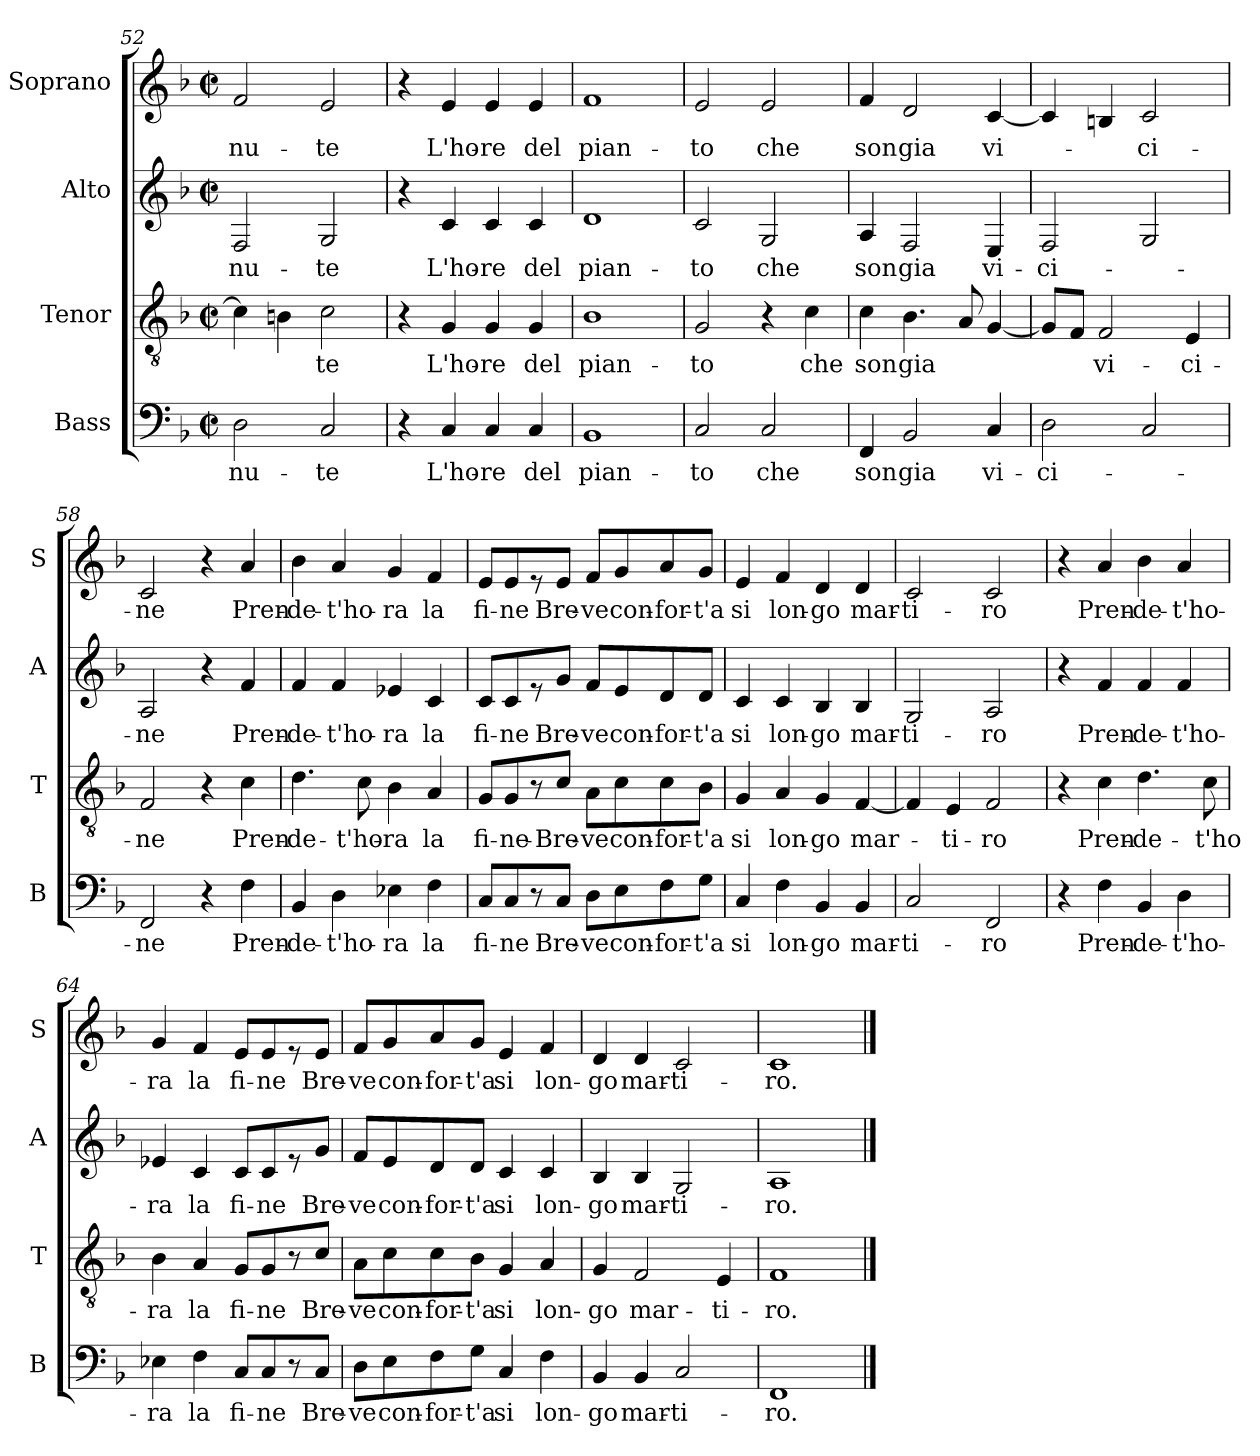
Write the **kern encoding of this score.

**kern	**text	**kern	**text	**kern	**text	**kern	**text
*part4	*part4	*part3	*part3	*part2	*part2	*part1	*part1
*staff4	*staff4	*staff3	*staff3	*staff2	*staff2	*staff1	*staff1
*I"Bass	*	*I"Tenor	*	*I"Alto	*	*I"Soprano	*
*I'B	*	*I'T	*	*I'A	*	*I'S	*
*clefF4	*	*clefGv2	*	*clefG2	*	*clefG2	*
*k[b-]	*	*k[b-]	*	*k[b-]	*	*k[b-]	*
*F:	*	*F:	*	*F:	*	*F:	*
*M2/2	*	*M2/2	*	*M2/2	*	*M2/2	*
*met(c|)	*	*met(c|)	*	*met(c|)	*	*met(c|)	*
=52	=52	=52	=52	=52	=52	=52	=52
2D\	-nu-	4c\]	.	2F/	-nu-	2f/	-nu-
.	.	4Bn\	.	.	.	.	.
2C/	-te	2c\	-te	2G/	-te	2e/	-te
=53	=53	=53	=53	=53	=53	=53	=53
4r	.	4r	.	4r	.	4r	.
4C/	L'ho-	4G/	L'ho-	4c/	L'ho-	4e/	L'ho-
4C/	-re	4G/	-re	4c/	-re	4e/	-re
4C/	del	4G/	del	4c/	del	4e/	del
=54	=54	=54	=54	=54	=54	=54	=54
1BB-	pian-	1B-	pian-	1d	pian-	1f	pian-
=55	=55	=55	=55	=55	=55	=55	=55
2C/	-to	2G/	-to	2c/	-to	2e/	-to
2C/	che	4r	.	2G/	che	2e/	che
.	.	4c\	che	.	.	.	.
=56	=56	=56	=56	=56	=56	=56	=56
4FF/	son	4c\	son	4A/	son	4f/	son
2BB-/	gia	4.B-\	gia	2F/	gia	2d/	gia
.	.	8A/	.	.	.	.	.
4C/	vi-	[4G/	.	4E/	vi-	[4c/	vi-
=57	=57	=57	=57	=57	=57	=57	=57
2D\	-ci-	8G/L]	.	2F/	-ci-	4c/]	.
.	.	8F/J	.	.	.	.	.
.	.	2F/	vi-	.	.	4Bn/	.
2C/	.	.	.	2G/	.	2c/	-ci-
.	.	4E/	-ci-	.	.	.	.
!!LO:PB:g=z
=58	=58	=58	=58	=58	=58	=58	=58
2FF/	-ne	2F/	-ne	2A/	-ne	2c/	-ne
4r	.	4r	.	4r	.	4r	.
4F\	Pren-	4c\	Pren-	4f/	Pren-	4a/	Pren-
=59	=59	=59	=59	=59	=59	=59	=59
4BB-/	-de-	4.d\	-de-	4f/	-de-	4b-\	-de-
4D\	-t'ho-	.	.	4f/	-t'ho-	4a/	-t'ho-
.	.	8c\	-t'ho-	.	.	.	.
4E-X\	-ra	4B-\	-ra	4e-X/	-ra	4g/	-ra
4F\	la	4A/	la	4c/	la	4f/	la
=60	=60	=60	=60	=60	=60	=60	=60
8C/L	fi-	8G/L	fi-	8c/L	fi-	8e/L	fi-
8C/	-ne	8G/	-ne-	8c/	-ne	8e/	-ne
8r	.	8r	.	8r	.	8r	.
8C/J	Bre-	8c/J	-Bre-	8g/J	Bre-	8e/J	Bre-
8D\L	-ve	8A\L	-ve	8f/L	-ve	8f/L	-ve
8E\	con-	8c\	con-	8e/	con-	8g/	con-
8F\	-for-	8c\	-for-	8d/	-for-	8a/	-for-
8G\J	-t'a	8B-\J	-t'a	8d/J	-t'a	8g/J	-t'a
=61	=61	=61	=61	=61	=61	=61	=61
4C/	si	4G/	si	4c/	si	4e/	si
4F\	lon-	4A/	lon-	4c/	lon-	4f/	lon-
4BB-/	-go	4G/	-go	4B-/	-go	4d/	-go
4BB-/	mar-	[4F/	mar-	4B-/	mar-	4d/	mar-
=62	=62	=62	=62	=62	=62	=62	=62
2C/	-ti-	4F/]	.	2G/	-ti-	2c/	-ti-
.	.	4E/	-ti-	.	.	.	.
2FF/	-ro	2F/	-ro	2A/	-ro	2c/	-ro
=63	=63	=63	=63	=63	=63	=63	=63
4r	.	4r	.	4r	.	4r	.
4F\	Pren-	4c\	Pren-	4f/	Pren-	4a/	Pren-
4BB-/	-de-	4.d\	-de-	4f/	-de-	4b-\	-de-
4D\	-t'ho-	.	.	4f/	-t'ho-	4a/	-t'ho-
.	.	8c\	-t'ho-	.	.	.	.
!!LO:LB:g=z
=64	=64	=64	=64	=64	=64	=64	=64
4E-X\	-ra	4B-\	-ra	4e-X/	-ra	4g/	-ra
4F\	la	4A/	la	4c/	la	4f/	la
8C/L	fi-	8G/L	fi-	8c/L	fi-	8e/L	fi-
8C/	-ne	8G/	-ne	8c/	-ne	8e/	-ne
8r	.	8r	.	8r	.	8r	.
8C/J	Bre-	8c/J	Bre-	8g/J	Bre-	8e/J	Bre-
=65	=65	=65	=65	=65	=65	=65	=65
8D\L	-ve	8A\L	-ve	8f/L	-ve	8f/L	-ve
8E\	con-	8c\	con-	8e/	con-	8g/	con-
8F\	-for-	8c\	-for-	8d/	-for-	8a/	-for-
8G\J	-t'a	8B-\J	-t'a	8d/J	-t'a	8g/J	-t'a
4C/	si	4G/	si	4c/	si	4e/	si
4F\	lon-	4A/	lon-	4c/	lon-	4f/	lon-
=66	=66	=66	=66	=66	=66	=66	=66
4BB-/	-go	4G/	-go	4B-/	-go	4d/	-go
4BB-/	mar-	2F/	mar-	4B-/	mar-	4d/	mar-
2C/	-ti-	.	.	2G/	-ti-	2c/	-ti-
.	.	4E/	-ti-	.	.	.	.
=67	=67	=67	=67	=67	=67	=67	=67
1FF	-ro.	1F	-ro.	1A	-ro.	1c	-ro.
==	==	==	==	==	==	==	==
*-	*-	*-	*-	*-	*-	*-	*-
